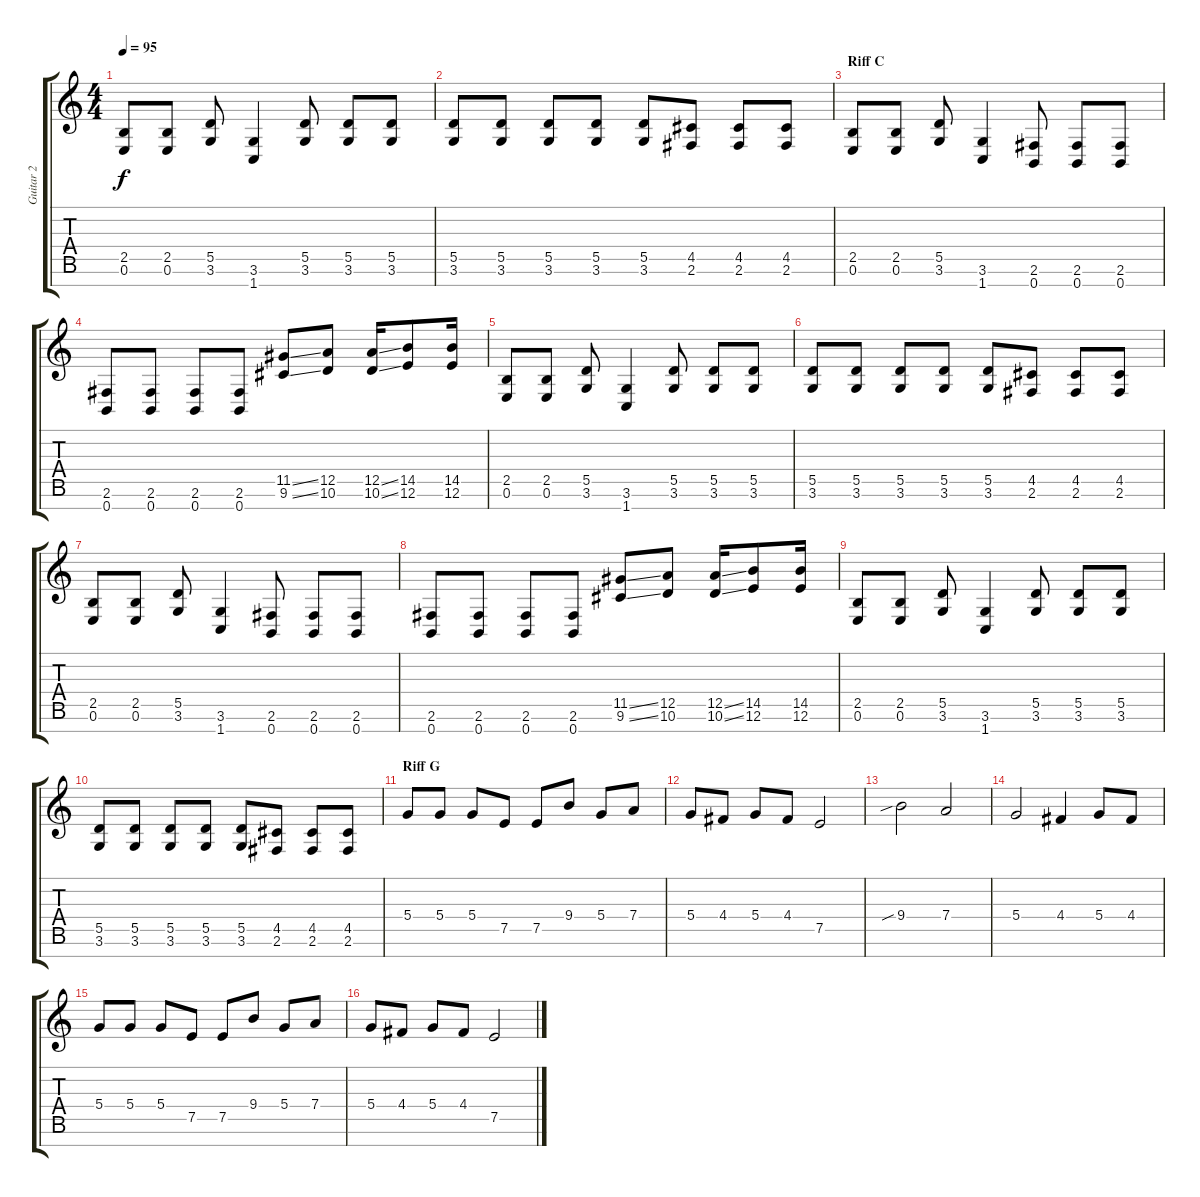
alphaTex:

\track ("Guitar 2" "Guitar 2") {instrument distortionguitar}
\staff {score tabs}
\tuning (E4 B3 G3 D3 A2 E2 B1) {hide}
\ts (4 4)
\tempo 95
\clef g2
\ks c
(2.5 0.6).8{dy f} (2.5 0.6).8 (5.5 3.6).8 (3.6 1.7).4 (5.5 3.6).8 (5.5 3.6).8 (5.5 3.6).8 |
(5.5 3.6).8 (5.5 3.6).8 (5.5 3.6).8 (5.5 3.6).8 (5.5 3.6).8 (4.5 2.6).8 (4.5 2.6).8 (4.5 2.6).8 |
\section ("" "Riff C")
(2.5 0.6).8 (2.5 0.6).8 (5.5 3.6).8 (3.6 1.7).4 (2.6 0.7).8 (2.6 0.7).8 (2.6 0.7).8 |
(2.6 0.7).8 (2.6 0.7).8 (2.6 0.7).8 (2.6 0.7).8 (11.5{ss} 9.6{ss}).8 (12.5 10.6).8 (12.5{ss} 10.6{ss}).16 (14.5 12.6).8 (14.5 12.6).16 |
(2.5 0.6).8 (2.5 0.6).8 (5.5 3.6).8 (3.6 1.7).4 (5.5 3.6).8 (5.5 3.6).8 (5.5 3.6).8 |
(5.5 3.6).8 (5.5 3.6).8 (5.5 3.6).8 (5.5 3.6).8 (5.5 3.6).8 (4.5 2.6).8 (4.5 2.6).8 (4.5 2.6).8 |
(2.5 0.6).8 (2.5 0.6).8 (5.5 3.6).8 (3.6 1.7).4 (2.6 0.7).8 (2.6 0.7).8 (2.6 0.7).8 |
(2.6 0.7).8 (2.6 0.7).8 (2.6 0.7).8 (2.6 0.7).8 (11.5{ss} 9.6{ss}).8 (12.5 10.6).8 (12.5{ss} 10.6{ss}).16 (14.5 12.6).8 (14.5 12.6).16 |
(2.5 0.6).8 (2.5 0.6).8 (5.5 3.6).8 (3.6 1.7).4 (5.5 3.6).8 (5.5 3.6).8 (5.5 3.6).8 |
(5.5 3.6).8 (5.5 3.6).8 (5.5 3.6).8 (5.5 3.6).8 (5.5 3.6).8 (4.5 2.6).8 (4.5 2.6).8 (4.5 2.6).8 |
\section ("" "Riff G")
5.4.8 5.4.8 5.4.8 7.5.8 7.5.8 9.4.8 5.4.8 7.4.8 |
5.4.8 4.4.8 5.4.8 4.4.8 7.5.2 |
9.4{sib}.2 7.4.2 |
5.4.2 4.4.4 5.4.8 4.4.8 |
5.4.8 5.4.8 5.4.8 7.5.8 7.5.8 9.4.8 5.4.8 7.4.8 |
5.4.8 4.4.8 5.4.8 4.4.8 7.5.2
